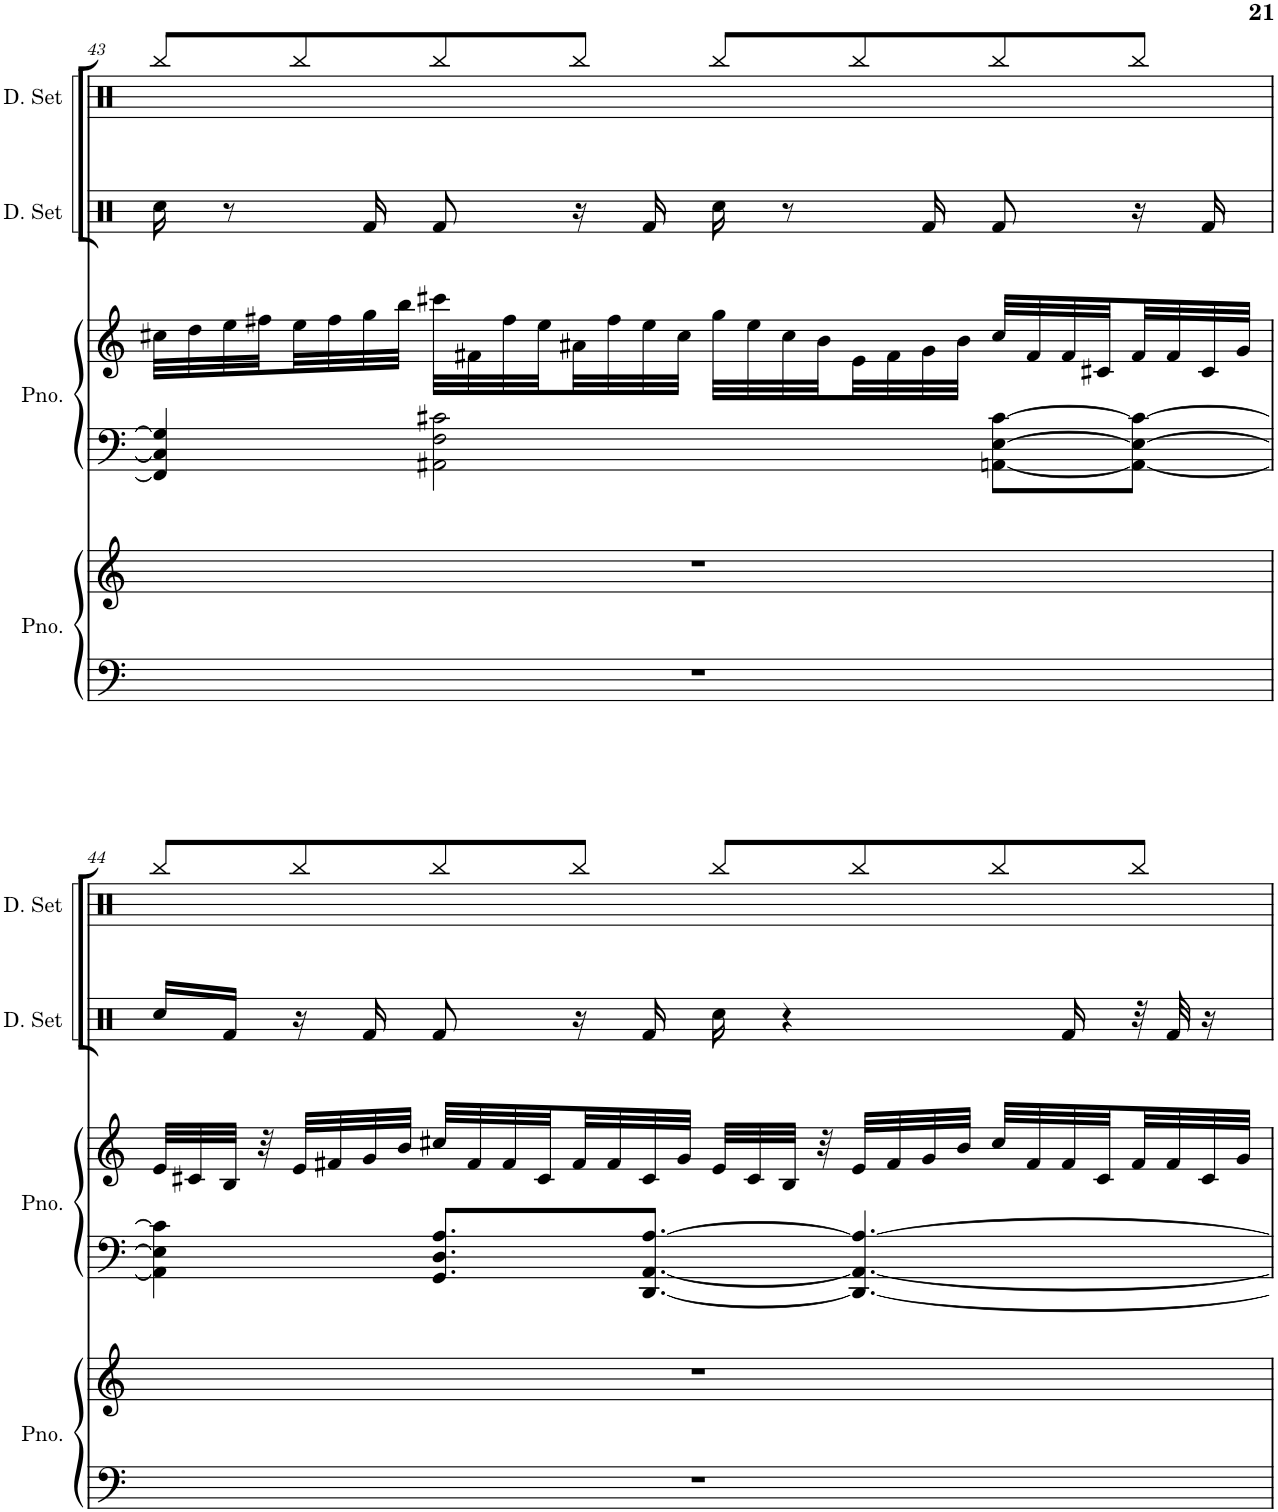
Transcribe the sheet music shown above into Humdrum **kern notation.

**kern	**kern	**kern	**kern	**kern	**kern
*part4	*part4	*part3	*part3	*part2	*part1
*staff6	*staff5	*staff4	*staff3	*staff2	*staff1
*I"Piano	*	*I"Piano	*	*I"Drumset	*I"Drumset
*I'Pno.	*	*I'Pno.	*	*I'D. Set	*I'D. Set
!!LO:PB:g=z
*clefF4	*clefG2	*clefF4	*clefG2	*clefX	*clefX
*k[]	*k[]	*k[]	*k[]	*k[]	*k[]
*M4/4	*M4/4	*M4/4	*M4/4	*M4/4	*M4/4
=43	=43	=43	=43	=43	=43
1r	1r	4FF#/] 4C#/] 4G#/]	32cc#X\LLL	16Rcc\	8Rbb/L
.	.	.	32dd\	.	.
.	.	.	32ee\	8r	.
.	.	.	32ff#X\	.	.
.	.	.	32ee\	.	8Rbb/
.	.	.	32ff#\	.	.
.	.	.	32gg\	16Rf/	.
.	.	.	32bb\JJJ	.	.
.	.	2AA#X\ 2F\ 2c#X\	32ccc#X\LLL	8Rf/	8Rbb/
.	.	.	32f#X\	.	.
.	.	.	32ff#\	.	.
.	.	.	32ee\	.	.
.	.	.	32a#X\	16r	8Rbb/J
.	.	.	32ff#\	.	.
.	.	.	32ee\	16Rf/	.
.	.	.	32cc#\JJJ	.	.
.	.	.	32gg\LLL	16Rcc\	8Rbb/L
.	.	.	32ee\	.	.
.	.	.	32cc#\	8r	.
.	.	.	32b\	.	.
.	.	.	32e\	.	8Rbb/
.	.	.	32f#\	.	.
.	.	.	32g\	16Rf/	.
.	.	.	32b\JJJ	.	.
.	.	[8AAn\ [8E\ [8c#\L	32cc#/LLL	8Rf/	8Rbb/
.	.	.	32f#/	.	.
.	.	.	32f#/	.	.
.	.	.	32c#X/	.	.
.	.	8AA\_ 8E\_ 8c#\_J	32f#/	16r	8Rbb/J
.	.	.	32f#/	.	.
.	.	.	32c#/	16Rf/	.
.	.	.	32g/JJJ	.	.
!!LO:LB:g=z
=44	=44	=44	=44	=44	=44
1r	1r	4AA\] 4E\] 4c#\]	32e/LLL	16Rcc/LL	8Rbb/L
.	.	.	32c#X/	.	.
.	.	.	32B/JJJ	16Rf/JJ	.
.	.	.	32r	.	.
.	.	.	32e/LLL	16r	8Rbb/
.	.	.	32f#X/	.	.
.	.	.	32g/	16Rf/	.
.	.	.	32b/JJJ	.	.
.	.	8.GG/ 8.D/ 8.A/L	32cc#X/LLL	8Rf/	8Rbb/
.	.	.	32f#/	.	.
.	.	.	32f#/	.	.
.	.	.	32c#/	.	.
.	.	.	32f#/	16r	8Rbb/J
.	.	.	32f#/	.	.
.	.	[8.DD/ [8.AA/ [8.A/J	32c#/	16Rf/	.
.	.	.	32g/JJJ	.	.
.	.	.	32e/LLL	16Rcc\	8Rbb/L
.	.	.	32c#/	.	.
.	.	.	32B/JJJ	4r	.
.	.	.	32r	.	.
.	.	4.DD/_ 4.AA/_ 4.A/_	32e/LLL	.	8Rbb/
.	.	.	32f#/	.	.
.	.	.	32g/	.	.
.	.	.	32b/JJJ	.	.
.	.	.	32cc#/LLL	.	8Rbb/
.	.	.	32f#/	.	.
.	.	.	32f#/	16Rf/	.
.	.	.	32c#/	.	.
.	.	.	32f#/	32r	8Rbb/J
.	.	.	32f#/	32Rf/	.
.	.	.	32c#/	16r	.
.	.	.	32g/JJJ	.	.
=	=	=	=	=	=
*-	*-	*-	*-	*-	*-
